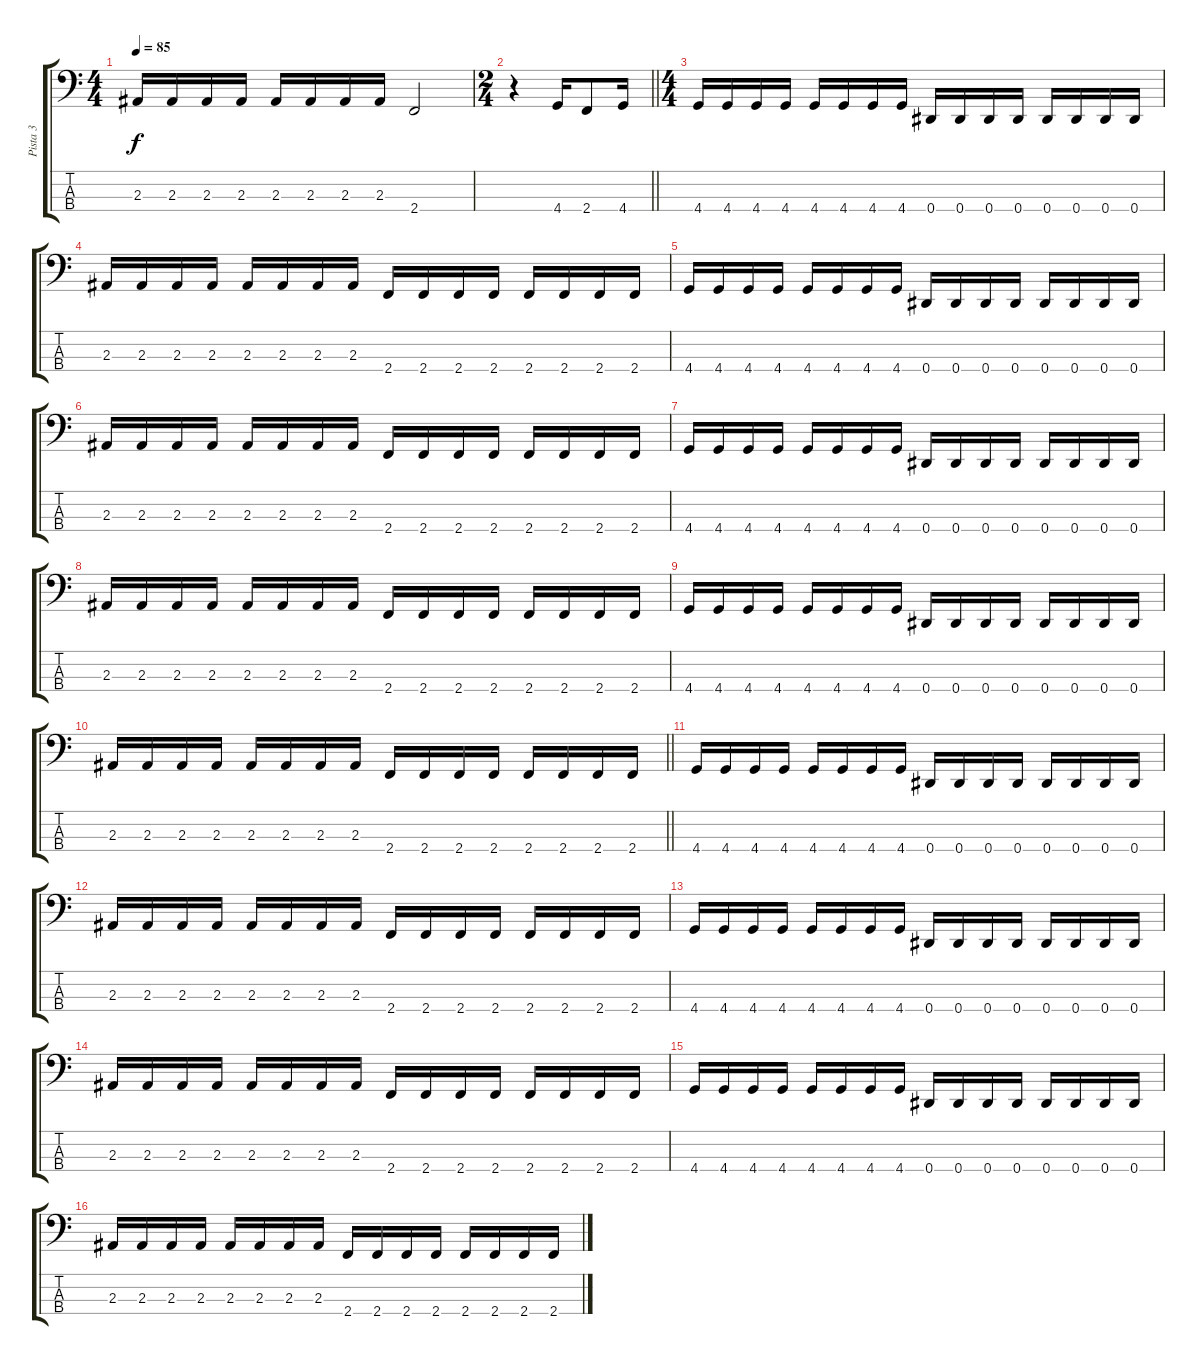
\track ("Pista 3" "Pista 3") {instrument electricbasspick}
\staff {score tabs}
\tuning (Gb2 Db2 Ab1 Eb1) {hide}
\ts (4 4)
\tempo 85
\clef f4
\ks c
2.3.16{dy f} 2.3.16 2.3.16 2.3.16 2.3.16 2.3.16 2.3.16 2.3.16 2.4.2 |
\ts (2 4)
\barLineRight lightlight
r.4 4.4.16 2.4.8 4.4.16 |
\ts (4 4)
4.4.16 4.4.16 4.4.16 4.4.16 4.4.16 4.4.16 4.4.16 4.4.16 0.4.16 0.4.16 0.4.16 0.4.16 0.4.16 0.4.16 0.4.16 0.4.16 |
2.3.16 2.3.16 2.3.16 2.3.16 2.3.16 2.3.16 2.3.16 2.3.16 2.4.16 2.4.16 2.4.16 2.4.16 2.4.16 2.4.16 2.4.16 2.4.16 |
4.4.16 4.4.16 4.4.16 4.4.16 4.4.16 4.4.16 4.4.16 4.4.16 0.4.16 0.4.16 0.4.16 0.4.16 0.4.16 0.4.16 0.4.16 0.4.16 |
2.3.16 2.3.16 2.3.16 2.3.16 2.3.16 2.3.16 2.3.16 2.3.16 2.4.16 2.4.16 2.4.16 2.4.16 2.4.16 2.4.16 2.4.16 2.4.16 |
4.4.16 4.4.16 4.4.16 4.4.16 4.4.16 4.4.16 4.4.16 4.4.16 0.4.16 0.4.16 0.4.16 0.4.16 0.4.16 0.4.16 0.4.16 0.4.16 |
2.3.16 2.3.16 2.3.16 2.3.16 2.3.16 2.3.16 2.3.16 2.3.16 2.4.16 2.4.16 2.4.16 2.4.16 2.4.16 2.4.16 2.4.16 2.4.16 |
4.4.16 4.4.16 4.4.16 4.4.16 4.4.16 4.4.16 4.4.16 4.4.16 0.4.16 0.4.16 0.4.16 0.4.16 0.4.16 0.4.16 0.4.16 0.4.16 |
\barLineRight lightlight
2.3.16 2.3.16 2.3.16 2.3.16 2.3.16 2.3.16 2.3.16 2.3.16 2.4.16 2.4.16 2.4.16 2.4.16 2.4.16 2.4.16 2.4.16 2.4.16 |
4.4.16 4.4.16 4.4.16 4.4.16 4.4.16 4.4.16 4.4.16 4.4.16 0.4.16 0.4.16 0.4.16 0.4.16 0.4.16 0.4.16 0.4.16 0.4.16 |
2.3.16 2.3.16 2.3.16 2.3.16 2.3.16 2.3.16 2.3.16 2.3.16 2.4.16 2.4.16 2.4.16 2.4.16 2.4.16 2.4.16 2.4.16 2.4.16 |
4.4.16 4.4.16 4.4.16 4.4.16 4.4.16 4.4.16 4.4.16 4.4.16 0.4.16 0.4.16 0.4.16 0.4.16 0.4.16 0.4.16 0.4.16 0.4.16 |
2.3.16 2.3.16 2.3.16 2.3.16 2.3.16 2.3.16 2.3.16 2.3.16 2.4.16 2.4.16 2.4.16 2.4.16 2.4.16 2.4.16 2.4.16 2.4.16 |
4.4.16 4.4.16 4.4.16 4.4.16 4.4.16 4.4.16 4.4.16 4.4.16 0.4.16 0.4.16 0.4.16 0.4.16 0.4.16 0.4.16 0.4.16 0.4.16 |
2.3.16 2.3.16 2.3.16 2.3.16 2.3.16 2.3.16 2.3.16 2.3.16 2.4.16 2.4.16 2.4.16 2.4.16 2.4.16 2.4.16 2.4.16 2.4.16
